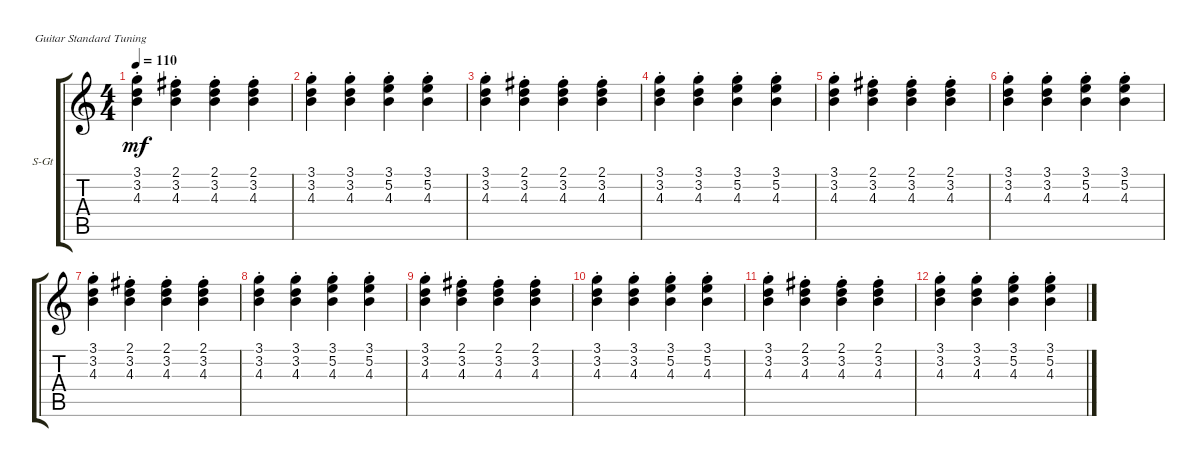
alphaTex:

\defaultSystemsLayout 4
\bracketExtendMode groupsimilarinstruments
\firstSystemTrackNameOrientation horizontal
\otherSystemsTrackNameOrientation horizontal
\track ("Steel Guitar" "S-Gt") {instrument acousticguitarsteel}
\staff {score tabs}
\tuning (E4 B3 G3 D3 A2 E2)
\ts (4 4)
\tempo 110
\clef g2
\ks c
(3.1{st} 3.2{st} 4.3{st}).4{dy mf instrument acousticguitarsteel} (2.1{st} 3.2{st} 4.3{st}).4 (4.3{st} 3.2{st} 2.1{st}).4 (2.1{st} 3.2{st} 4.3{st}).4 |
(3.1{st} 3.2{st} 4.3{st}).4 (3.1{st} 3.2{st} 4.3{st}).4 (3.1{st} 5.2{st} 4.3{st}).4 (4.3{st} 5.2{st} 3.1{st}).4 |
(3.1{st} 3.2{st} 4.3{st}).4 (2.1{st} 3.2{st} 4.3{st}).4 (4.3{st} 3.2{st} 2.1{st}).4 (2.1{st} 3.2{st} 4.3{st}).4 |
(3.1{st} 3.2{st} 4.3{st}).4 (3.1{st} 3.2{st} 4.3{st}).4 (3.1{st} 5.2{st} 4.3{st}).4 (4.3{st} 5.2{st} 3.1{st}).4 |
(3.1{st} 3.2{st} 4.3{st}).4 (2.1{st} 3.2{st} 4.3{st}).4 (4.3{st} 3.2{st} 2.1{st}).4 (2.1{st} 3.2{st} 4.3{st}).4 |
(3.1{st} 3.2{st} 4.3{st}).4 (3.1{st} 3.2{st} 4.3{st}).4 (3.1{st} 5.2{st} 4.3{st}).4 (4.3{st} 5.2{st} 3.1{st}).4 |
(3.1{st} 3.2{st} 4.3{st}).4 (2.1{st} 3.2{st} 4.3{st}).4 (4.3{st} 3.2{st} 2.1{st}).4 (2.1{st} 3.2{st} 4.3{st}).4 |
(3.1{st} 3.2{st} 4.3{st}).4 (3.1{st} 3.2{st} 4.3{st}).4 (3.1{st} 5.2{st} 4.3{st}).4 (4.3{st} 5.2{st} 3.1{st}).4 |
(3.1{st} 3.2{st} 4.3{st}).4 (2.1{st} 3.2{st} 4.3{st}).4 (4.3{st} 3.2{st} 2.1{st}).4 (2.1{st} 3.2{st} 4.3{st}).4 |
(3.1{st} 3.2{st} 4.3{st}).4 (3.1{st} 3.2{st} 4.3{st}).4 (3.1{st} 5.2{st} 4.3{st}).4 (4.3{st} 5.2{st} 3.1{st}).4 |
(3.1{st} 3.2{st} 4.3{st}).4 (2.1{st} 3.2{st} 4.3{st}).4 (4.3{st} 3.2{st} 2.1{st}).4 (2.1{st} 3.2{st} 4.3{st}).4 |
(3.1{st} 3.2{st} 4.3{st}).4 (3.1{st} 3.2{st} 4.3{st}).4 (3.1{st} 5.2{st} 4.3{st}).4 (4.3{st} 5.2{st} 3.1{st}).4
